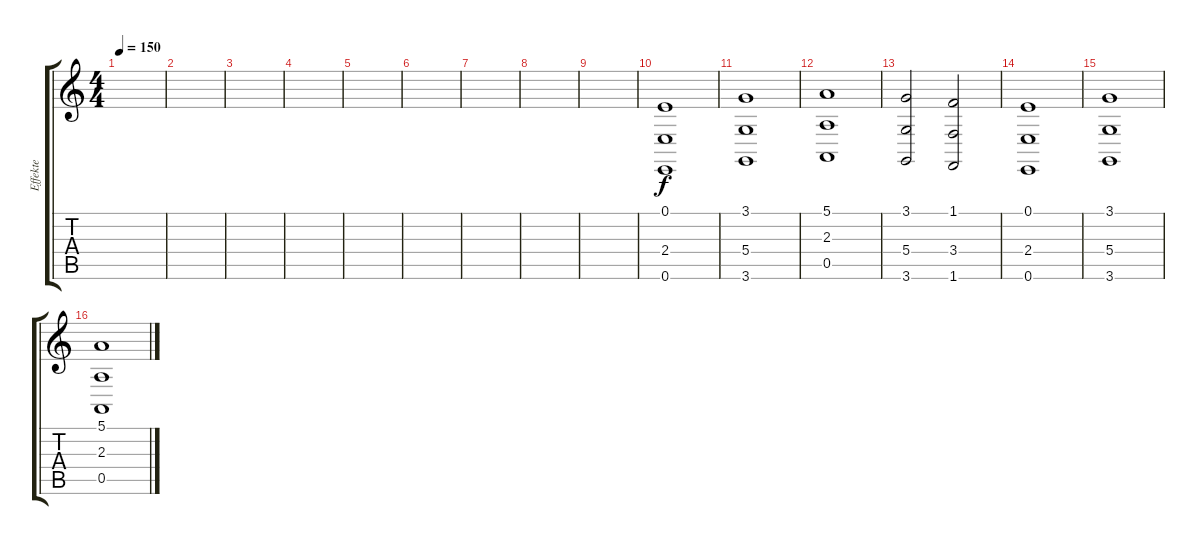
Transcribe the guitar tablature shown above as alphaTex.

\track ("Effekte" "Effekte") {instrument lead1square}
\staff {score tabs}
\tuning (E4 B3 G3 D3 A2 E2) {hide}
\ts (4 4)
\tempo 150
\clef g2
\ks c
|
|
|
|
|
|
|
|
|
(0.1 2.4 0.6).1 |
(3.1 5.4 3.6).1 |
(5.1 2.3 0.5).1 |
(3.1 5.4 3.6).2 (1.1 3.4 1.6).2 |
(0.1 2.4 0.6).1 |
(3.1 5.4 3.6).1 |
(5.1 2.3 0.5).1
